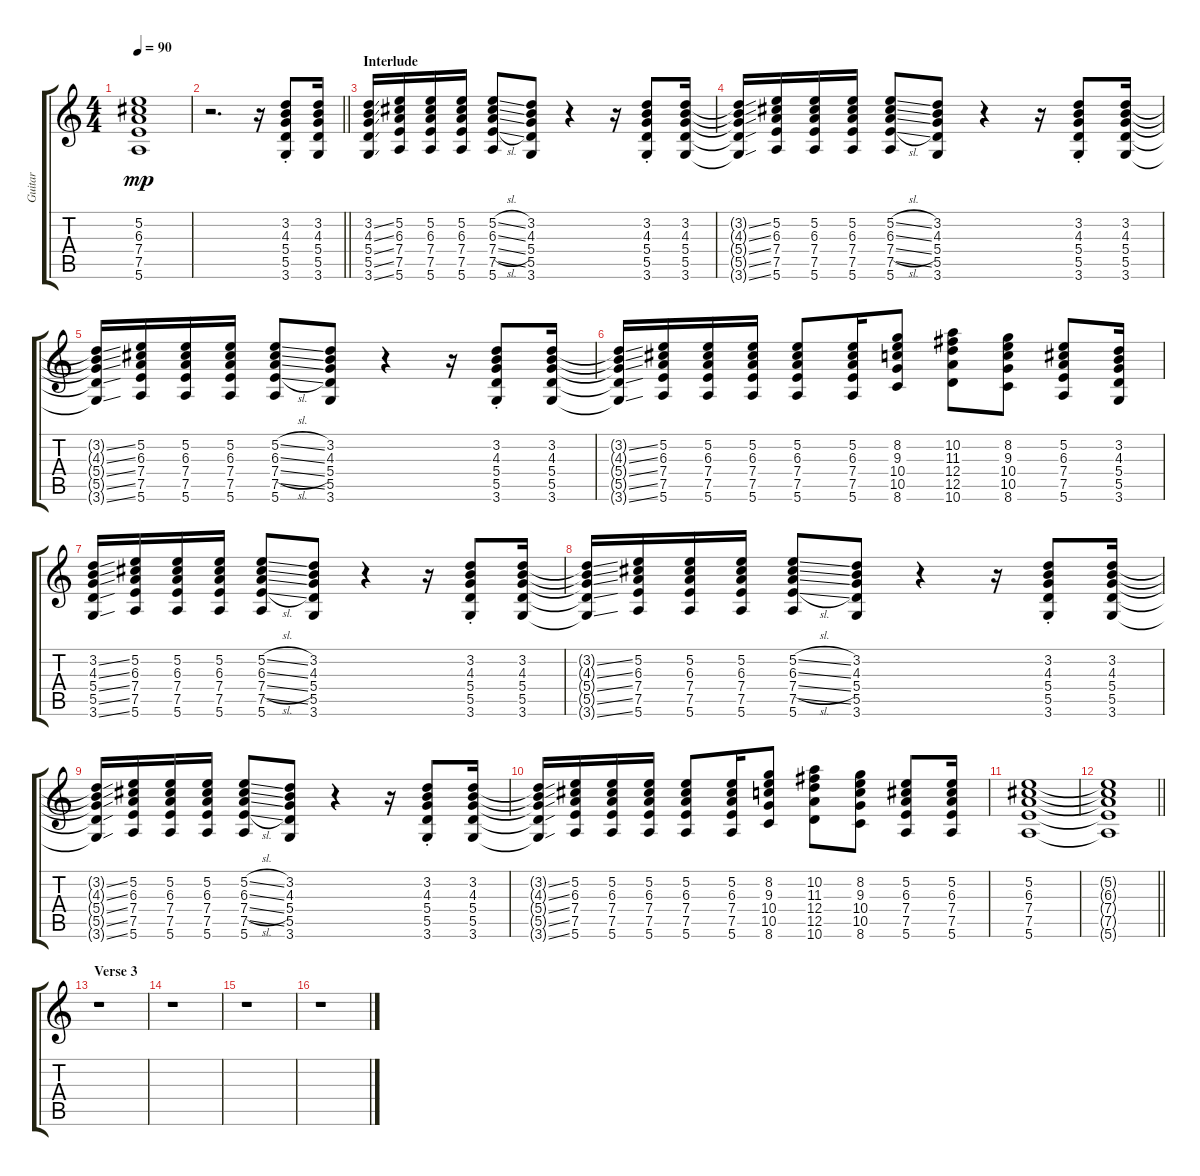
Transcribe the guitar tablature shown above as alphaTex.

\track ("Guitar " "Guitar ") {instrument overdrivenguitar}
\staff {score tabs}
\tuning (E4 B3 G3 D3 A2 E2) {hide}
\ts (4 4)
\tempo 90
\clef g2
\ks c
(5.2 6.3 7.4 7.5 5.6).1{dy mp} |
\barLineRight lightlight
r.2{d} r.16 (3.2{st} 4.3{st} 5.4{st} 5.5{st} 3.6{st}).8 (3.2 4.3 5.4 5.5 3.6).16 |
\section ("" "Interlude")
(3.2{ss} 4.3{ss} 5.4{ss} 5.5{ss} 3.6{ss}).16 (5.2 6.3 7.4 7.5 5.6).16 (5.2 6.3 7.4 7.5 5.6).16 (5.2 6.3 7.4 7.5 5.6).16 (5.2{sl} 6.3{sl} 7.4{sl} 7.5{sl} 5.6).8 (3.2 4.3 5.4 5.5 3.6).8 r.4 r.16 (3.2{st} 4.3{st} 5.4{st} 5.5{st} 3.6{st}).8 (3.2 4.3 5.4 5.5 3.6).16 |
(3.2{ss t} 4.3{ss t} 5.4{ss t} 5.5{ss t} 3.6{ss t}).16 (5.2 6.3 7.4 7.5 5.6).16 (5.2 6.3 7.4 7.5 5.6).16 (5.2 6.3 7.4 7.5 5.6).16 (5.2{sl} 6.3{sl} 7.4{sl} 7.5{sl} 5.6).8 (3.2 4.3 5.4 5.5 3.6).8 r.4 r.16 (3.2{st} 4.3{st} 5.4{st} 5.5{st} 3.6{st}).8 (3.2 4.3 5.4 5.5 3.6).16 |
(3.2{ss t} 4.3{ss t} 5.4{ss t} 5.5{ss t} 3.6{ss t}).16 (5.2 6.3 7.4 7.5 5.6).16 (5.2 6.3 7.4 7.5 5.6).16 (5.2 6.3 7.4 7.5 5.6).16 (5.2{sl} 6.3{sl} 7.4{sl} 7.5{sl} 5.6).8 (3.2 4.3 5.4 5.5 3.6).8 r.4 r.16 (3.2{st} 4.3{st} 5.4{st} 5.5{st} 3.6{st}).8 (3.2 4.3 5.4 5.5 3.6).16 |
(3.2{ss t} 4.3{ss t} 5.4{ss t} 5.5{ss t} 3.6{ss t}).16 (5.2 6.3 7.4 7.5 5.6).16 (5.2 6.3 7.4 7.5 5.6).16 (5.2 6.3 7.4 7.5 5.6).16 (5.2 6.3 7.4 7.5 5.6).8 (5.2 6.3 7.4 7.5 5.6).16 (8.2 9.3 10.4 10.5 8.6).8 (10.2 11.3 12.4 12.5 10.6).8 (8.2 9.3 10.4 10.5 8.6).8 (5.2 6.3 7.4 7.5 5.6).8 (3.2 4.3 5.4 5.5 3.6).16 |
(3.2{ss} 4.3{ss} 5.4{ss} 5.5{ss} 3.6{ss}).16 (5.2 6.3 7.4 7.5 5.6).16 (5.2 6.3 7.4 7.5 5.6).16 (5.2 6.3 7.4 7.5 5.6).16 (5.2{sl} 6.3{sl} 7.4{sl} 7.5{sl} 5.6).8 (3.2 4.3 5.4 5.5 3.6).8 r.4 r.16 (3.2{st} 4.3{st} 5.4{st} 5.5{st} 3.6{st}).8 (3.2 4.3 5.4 5.5 3.6).16 |
(3.2{ss t} 4.3{ss t} 5.4{ss t} 5.5{ss t} 3.6{ss t}).16 (5.2 6.3 7.4 7.5 5.6).16 (5.2 6.3 7.4 7.5 5.6).16 (5.2 6.3 7.4 7.5 5.6).16 (5.2{sl} 6.3{sl} 7.4{sl} 7.5{sl} 5.6).8 (3.2 4.3 5.4 5.5 3.6).8 r.4 r.16 (3.2{st} 4.3{st} 5.4{st} 5.5{st} 3.6{st}).8 (3.2 4.3 5.4 5.5 3.6).16 |
(3.2{ss t} 4.3{ss t} 5.4{ss t} 5.5{ss t} 3.6{ss t}).16 (5.2 6.3 7.4 7.5 5.6).16 (5.2 6.3 7.4 7.5 5.6).16 (5.2 6.3 7.4 7.5 5.6).16 (5.2{sl} 6.3{sl} 7.4{sl} 7.5{sl} 5.6).8 (3.2 4.3 5.4 5.5 3.6).8 r.4 r.16 (3.2{st} 4.3{st} 5.4{st} 5.5{st} 3.6{st}).8 (3.2 4.3 5.4 5.5 3.6).16 |
(3.2{ss t} 4.3{ss t} 5.4{ss t} 5.5{ss t} 3.6{ss t}).16 (5.2 6.3 7.4 7.5 5.6).16 (5.2 6.3 7.4 7.5 5.6).16 (5.2 6.3 7.4 7.5 5.6).16 (5.2 6.3 7.4 7.5 5.6).8 (5.2 6.3 7.4 7.5 5.6).16 (8.2 9.3 10.4 10.5 8.6).8 (10.2 11.3 12.4 12.5 10.6).8 (8.2 9.3 10.4 10.5 8.6).8 (5.2 6.3 7.4 7.5 5.6).8 (5.2 6.3 7.4 7.5 5.6).16 |
(5.2 6.3 7.4 7.5 5.6).1 |
\barLineRight lightlight
(5.2{t} 6.3{t} 7.4{t} 7.5{t} 5.6{t}).1 |
\section ("" "Verse 3")
r.1 |
r.1 |
r.1 |
r.1
